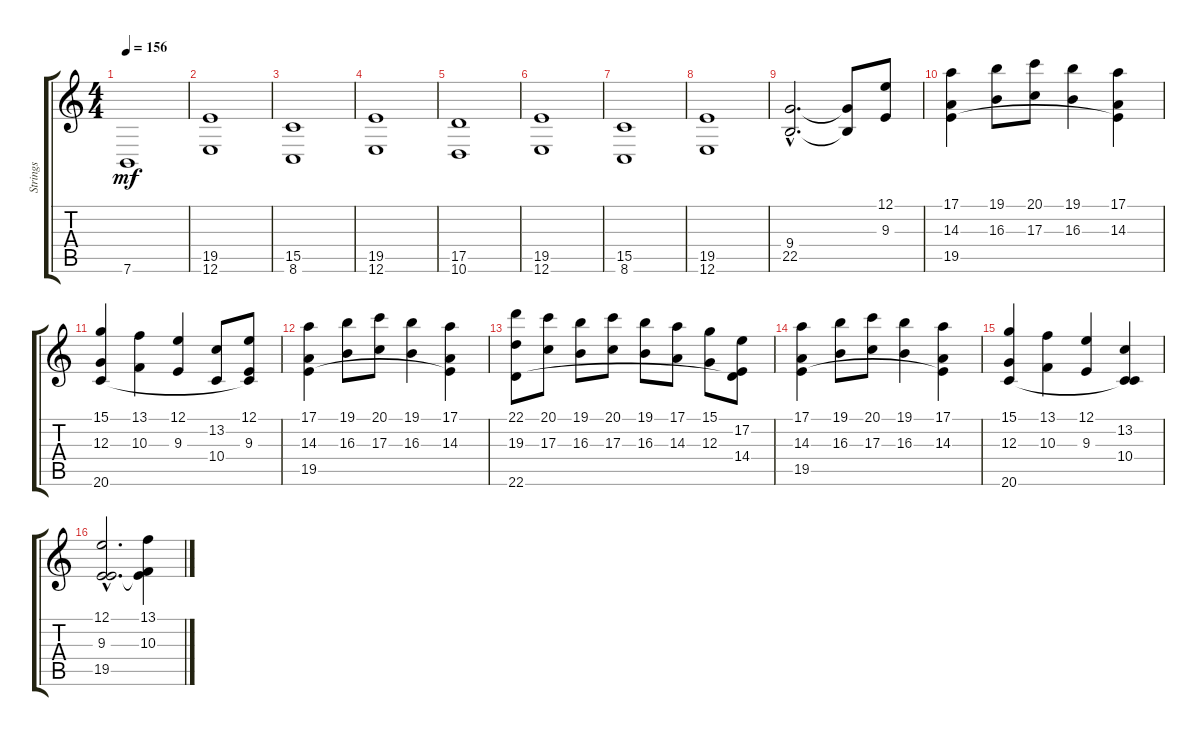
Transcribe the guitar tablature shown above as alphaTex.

\track ("Strings" "Strings") {instrument stringensemble1}
\staff {score tabs}
\tuning (E4 B3 G3 D3 A2 E2) {hide}
\ts (4 4)
\tempo 156
\clef g2
\ks c
7.6.1{dy mf} |
(19.5 12.6).1 |
(15.5 8.6).1 |
(19.5 12.6).1 |
(17.5 10.6).1 |
(19.5 12.6).1 |
(15.5 8.6).1 |
(19.5 12.6).1 |
(9.4{hac} 22.5{hac}).2{d} (9.4{t} 22.5{t}).8 (12.1 9.3).8 |
(17.1 14.3 19.5).4 (19.1 16.3).8 (20.1 17.3).8 (19.1 16.3).4 (17.1 14.3 19.5{t}).4 |
(15.1 12.3 20.6).4 (13.1 10.3).4 (12.1 9.3).4 (13.2 10.4).8 (12.1 9.3 20.6{t}).8 |
(17.1 14.3 19.5).4 (19.1 16.3).8 (20.1 17.3).8 (19.1 16.3).4 (17.1 14.3 19.5{t}).4 |
(22.1 19.3 22.6).8 (20.1 17.3).8 (19.1 16.3).8 (20.1 17.3).8 (19.1 16.3).8 (17.1 14.3).8 (15.1 12.3).8 (17.2 14.4 22.6{t}).8 |
(17.1 14.3 19.5).4 (19.1 16.3).8 (20.1 17.3).8 (19.1 16.3).4 (17.1 14.3 19.5{t}).4 |
(15.1 12.3 20.6).4 (13.1 10.3).4 (12.1 9.3).4 (13.2 10.4 20.6{t}).4 |
(12.1{hac} 9.3{hac} 19.5{hac}).2{d} (13.1 10.3 19.5{t}).4
